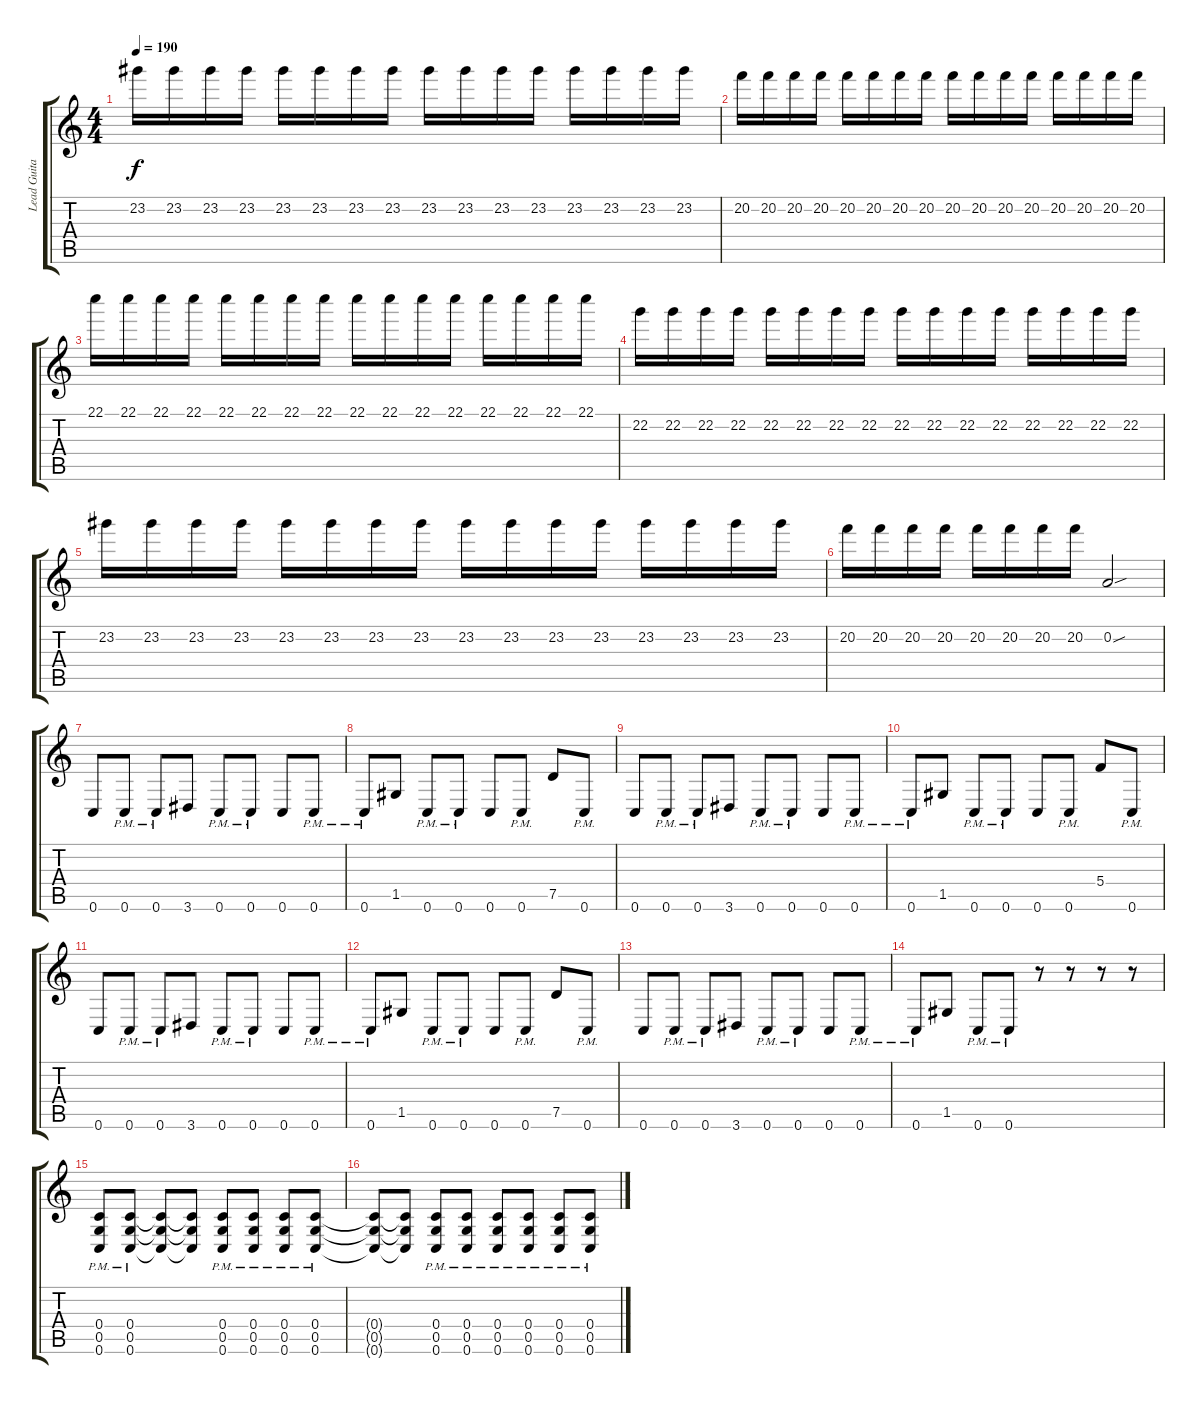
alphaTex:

\track ("Lead Guitar" "Lead Guita") {instrument distortionguitar}
\staff {score tabs}
\tuning (D4 A3 F3 C3 G2 C2) {hide}
\ts (4 4)
\tempo 190
\clef g2
\ks c
23.2.16{dy f} 23.2.16 23.2.16 23.2.16 23.2.16 23.2.16 23.2.16 23.2.16 23.2.16 23.2.16 23.2.16 23.2.16 23.2.16 23.2.16 23.2.16 23.2.16 |
20.2.16 20.2.16 20.2.16 20.2.16 20.2.16 20.2.16 20.2.16 20.2.16 20.2.16 20.2.16 20.2.16 20.2.16 20.2.16 20.2.16 20.2.16 20.2.16 |
22.1.16 22.1.16 22.1.16 22.1.16 22.1.16 22.1.16 22.1.16 22.1.16 22.1.16 22.1.16 22.1.16 22.1.16 22.1.16 22.1.16 22.1.16 22.1.16 |
22.2.16 22.2.16 22.2.16 22.2.16 22.2.16 22.2.16 22.2.16 22.2.16 22.2.16 22.2.16 22.2.16 22.2.16 22.2.16 22.2.16 22.2.16 22.2.16 |
23.2.16 23.2.16 23.2.16 23.2.16 23.2.16 23.2.16 23.2.16 23.2.16 23.2.16 23.2.16 23.2.16 23.2.16 23.2.16 23.2.16 23.2.16 23.2.16 |
20.2.16 20.2.16 20.2.16 20.2.16 20.2.16 20.2.16 20.2.16 20.2.16 0.2{sou}.2 |
0.6.8 0.6{pm}.8 0.6{pm}.8 3.6.8 0.6{pm}.8 0.6{pm}.8 0.6.8 0.6{pm}.8 |
0.6{pm}.8 1.5.8 0.6{pm}.8 0.6{pm}.8 0.6.8 0.6{pm}.8 7.5.8 0.6{pm}.8 |
0.6.8 0.6{pm}.8 0.6{pm}.8 3.6.8 0.6{pm}.8 0.6{pm}.8 0.6.8 0.6{pm}.8 |
0.6{pm}.8 1.5.8 0.6{pm}.8 0.6{pm}.8 0.6.8 0.6{pm}.8 5.4.8 0.6{pm}.8 |
0.6.8 0.6{pm}.8 0.6{pm}.8 3.6.8 0.6{pm}.8 0.6{pm}.8 0.6.8 0.6{pm}.8 |
0.6{pm}.8 1.5.8 0.6{pm}.8 0.6{pm}.8 0.6.8 0.6{pm}.8 7.5.8 0.6{pm}.8 |
0.6.8 0.6{pm}.8 0.6{pm}.8 3.6.8 0.6{pm}.8 0.6{pm}.8 0.6.8 0.6{pm}.8 |
0.6{pm}.8 1.5.8 0.6{pm}.8 0.6{pm}.8 r.8 r.8 r.8 r.8 |
(0.4{pm} 0.5{pm} 0.6{pm}).8 (0.4{pm} 0.5{pm} 0.6{pm}).8 (0.4{t} 0.5{t} 0.6{t}).8 (0.4{t} 0.5{t} 0.6{t}).8 (0.4{pm} 0.5{pm} 0.6{pm}).8 (0.4{pm} 0.5{pm} 0.6{pm}).8 (0.4{pm} 0.5{pm} 0.6{pm}).8 (0.4{pm} 0.5{pm} 0.6{pm}).8 |
(0.4{t} 0.5{t} 0.6{t}).8 (0.4{t} 0.5{t} 0.6{t}).8 (0.4{pm} 0.5{pm} 0.6{pm}).8 (0.4{pm} 0.5{pm} 0.6{pm}).8 (0.4{pm} 0.5{pm} 0.6{pm}).8 (0.4{pm} 0.5{pm} 0.6{pm}).8 (0.4{pm} 0.5{pm} 0.6{pm}).8 (0.4{pm} 0.5{pm} 0.6{pm}).8
